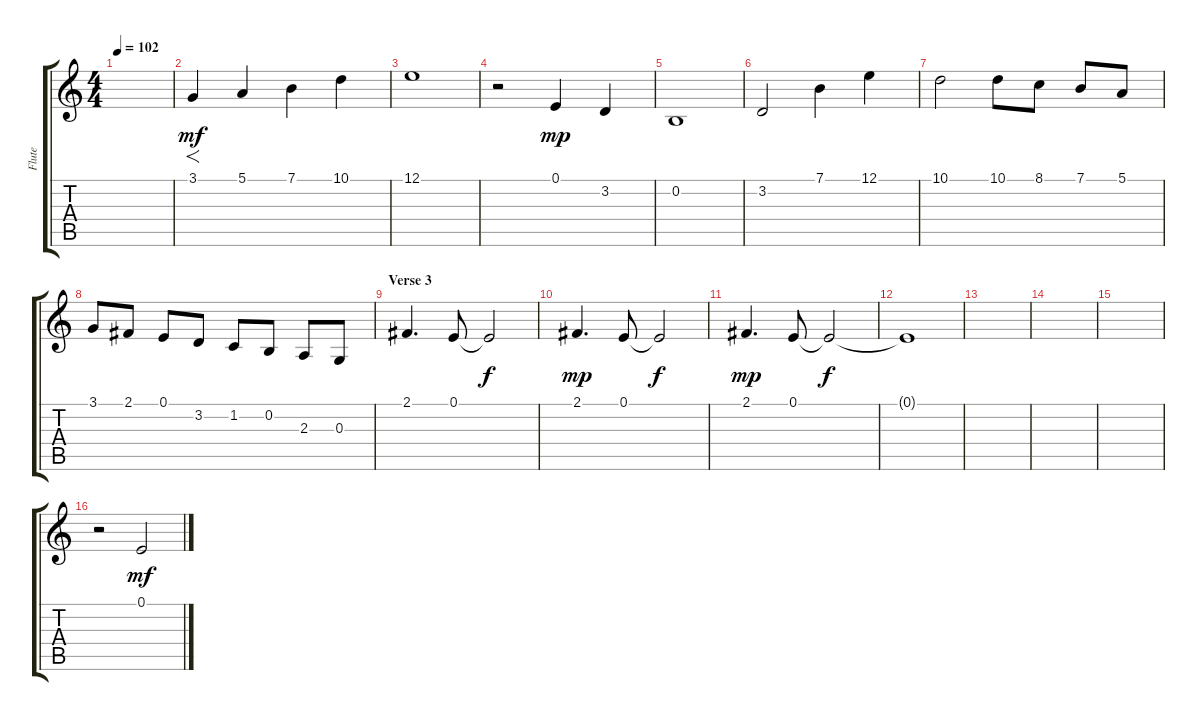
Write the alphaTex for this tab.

\track ("Flute" "Flute") {instrument flute}
\staff {score tabs}
\tuning (E4 B3 G3 D3 A2 E2) {hide}
\ts (4 4)
\tempo 102
\clef g2
\ks c
|
3.1.4{f dy mf volume 11 balance 5 instrument frenchhorn} 5.1.4 7.1.4 10.1.4 |
12.1.1{volume 2} |
r.2 0.1.4{dy mp volume 11} 3.2.4 |
0.2.1 |
3.2.2 7.1.4{instrument oboe} 12.1.4 |
10.1.2 10.1.8 8.1.8 7.1.8 5.1.8 |
3.1.8 2.1.8 0.1.8 3.2.8 1.2.8 0.2.8 2.3.8 0.3.8 |
\section ("" "Verse 3")
2.1.4{d} 0.1.8 0.1{t}.2{dy f} |
2.1.4{d dy mp} 0.1.8 0.1{t}.2{dy f} |
2.1.4{d dy mp} 0.1.8 0.1{t}.2{dy f} |
0.1{t}.1 |
|
|
|
r.2{instrument reversecymbal} 0.1.2{dy mf}
